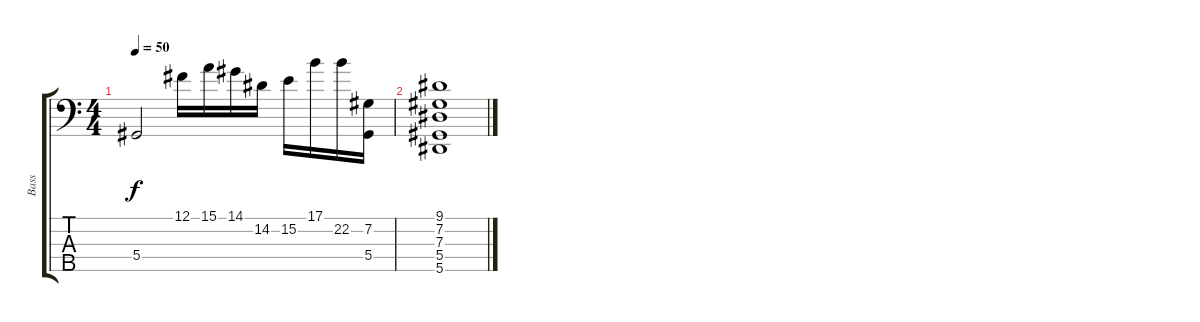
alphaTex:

\track ("Bass" "Bass") {instrument acousticbass}
\staff {score tabs}
\tuning (Gb2 Db2 Ab1 Eb1 Bb0) {hide}
\ts (4 4)
\tempo 50
\clef f4
\ks c
5.4.2{dy f} 12.1.16 15.1.16 14.1.16 14.2.16 15.2.16 17.1.16 22.2.16 (7.2 5.4).16 |
(9.1 7.2 7.3 5.4 5.5).1
